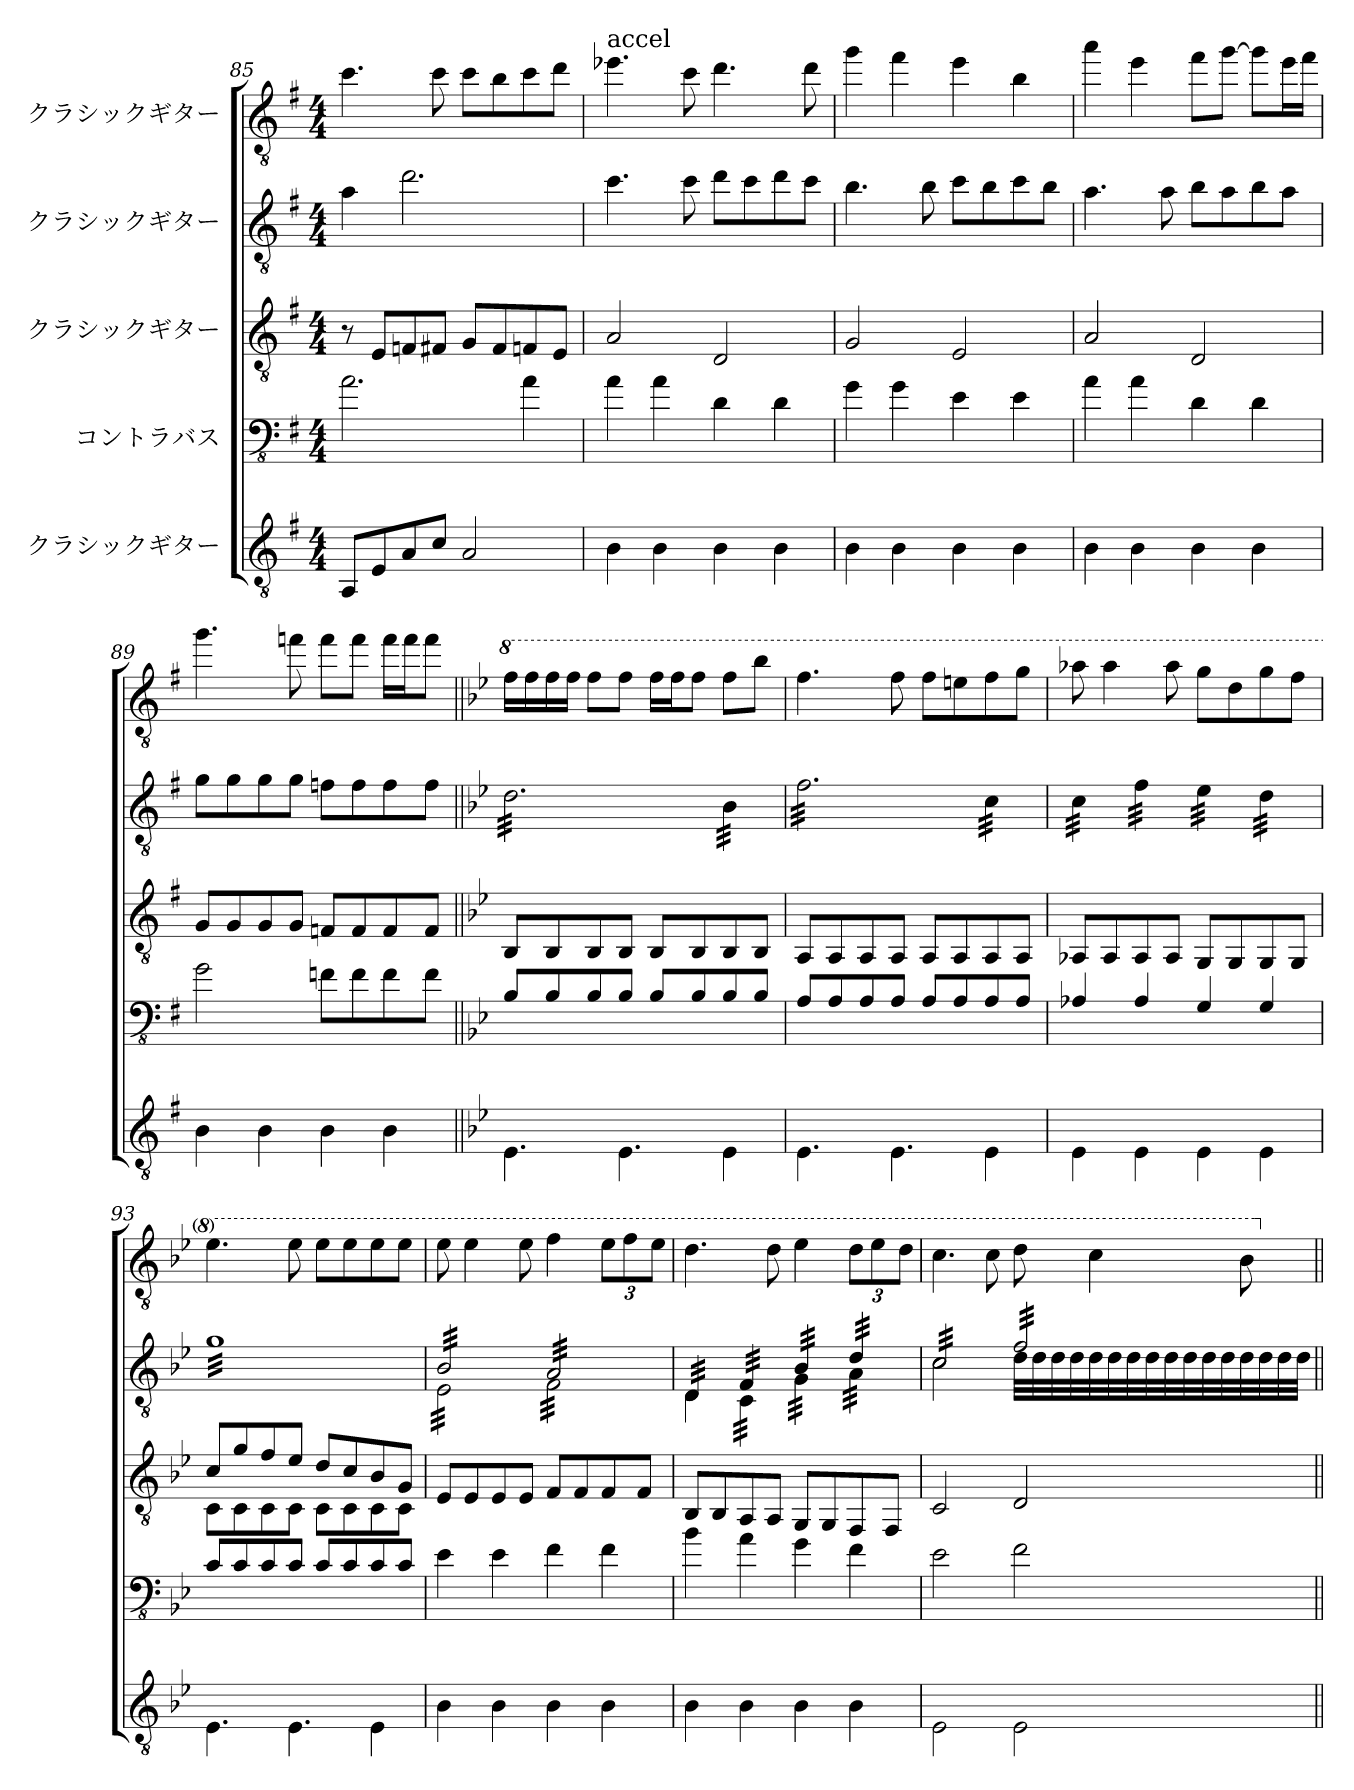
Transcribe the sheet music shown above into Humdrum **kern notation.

**kern	**kern	**kern	**kern	**kern
*part5	*part4	*part3	*part2	*part1
*staff5	*staff4	*staff3	*staff2	*staff1
*I"クラシックギター	*I"コントラバス	*I"クラシックギター	*I"クラシックギター	*I"クラシックギター
*clefGv2	*clefFv4	*clefGv2	*clefGv2	*clefGv2
*	*ITrd7c12	*	*	*
*k[f#]	*k[f#]	*k[f#]	*k[f#]	*k[f#]
*M4/4	*M4/4	*M4/4	*M4/4	*M4/4
=85	=85	=85	=85	=85
8AA/L	2.AA\	8r	4a\	4.cc\
8E/	.	8E/L	.	.
8A/	.	8Fn/	2.dd\	.
8c/J	.	8F#X/J	.	8cc\
2A/	.	8G/L	.	8cc\L
.	.	8F#/	.	8b\
.	4AA\	8Fn/	.	8cc\
.	.	8E/J	.	8dd\J
=86	=86	=86	=86	=86
!	!	!	!	!LO:TX:a:t=accel
4B	4AA\	2A/	4.cc\	4.ee-X\
4B	4AA\	.	.	.
.	.	.	8cc\	8cc\
4B	4DD\	2D/	8dd\L	4.dd\
.	.	.	8cc\	.
4B	4DD\	.	8dd\	.
.	.	.	8cc\J	8dd\
!!LO:PB:g=z
=87	=87	=87	=87	=87
4B	4GG\	2G/	4.b\	4gg\
4B	4GG\	.	.	4ff#\
.	.	.	8b\	.
4B	4EE\	2E/	8cc\L	4ee\
.	.	.	8b\	.
4B	4EE\	.	8cc\	4b\
.	.	.	8b\J	.
=88	=88	=88	=88	=88
4B	4AA\	2A/	4.a\	4aa\
4B	4AA\	.	.	4ee\
.	.	.	8a\	.
4B	4DD\	2D/	8b\L	8ff#\L
.	.	.	8a\	[8gg\J
4B	4DD\	.	8b\	8gg\L]
.	.	.	8a\J	16ee\L
.	.	.	.	16ff#\JJ
=89	=89	=89	=89	=89
4B	2GG\	8G/L	8g\L	4.gg\
.	.	8G/	8g\	.
4B	.	8G/	8g\	.
.	.	8G/J	8g\J	8ffn\
4B	8FFn\L	8Fn/L	8fn\L	8ff\L
.	8FF\	8F/	8f\	8ff\J
4B	8FF\	8F/	8f\	16ff\LL
.	.	.	.	16ff\J
.	8FF\J	8F/J	8f\J	8ff\J
!!LO:LB:g=z
=90||	=90||	=90||	=90||	=90||
!!LO:REH:place=s1:a:B:fs=14:t=B2
*k[b-e-]	*k[b-e-]	*k[b-e-]	*k[b-e-]	*k[b-e-]
*	*	*	*8va	*
*	*	*	*	*8va
*	*	*	*	*MM110
*	*	*	*tremolo	*
4.E-\	8BBB-/L	8BB-/L	32dd\LLL	16ff\LL
.	.	.	32dd\	.
.	.	.	32dd\	16ff\
.	.	.	32dd\	.
.	8BBB-/	8BB-/	32dd\	16ff\
.	.	.	32dd\	.
.	.	.	32dd\	16ff\JJ
.	.	.	32dd\	.
.	8BBB-/	8BB-/	32dd\	8ff\L
.	.	.	32dd\	.
.	.	.	32dd\	.
.	.	.	32dd\	.
4.E-\	8BBB-/J	8BB-/J	32dd\	8ff\J
.	.	.	32dd\	.
.	.	.	32dd\	.
.	.	.	32dd\	.
.	8BBB-/L	8BB-/L	32dd\	16ff\LL
.	.	.	32dd\	.
.	.	.	32dd\	16ff\J
.	.	.	32dd\	.
.	8BBB-/	8BB-/	32dd\	8ff\J
.	.	.	32dd\	.
.	.	.	32dd\	.
.	.	.	32dd\JJJ	.
4E-\	8BBB-/	8BB-/	32b-\LLL	8ff\L
.	.	.	32b-\	.
.	.	.	32b-\	.
.	.	.	32b-\	.
.	8BBB-/J	8BB-/J	32b-\	8bb-\J
.	.	.	32b-\	.
.	.	.	32b-\	.
.	.	.	32b-\JJJ	.
=91	=91	=91	=91	=91
4.E-\	8AAA/L	8AA/L	32ff\LLL	4.ff\
.	.	.	32ff\	.
.	.	.	32ff\	.
.	.	.	32ff\	.
.	8AAA/	8AA/	32ff\	.
.	.	.	32ff\	.
.	.	.	32ff\	.
.	.	.	32ff\	.
.	8AAA/	8AA/	32ff\	.
.	.	.	32ff\	.
.	.	.	32ff\	.
.	.	.	32ff\	.
4.E-\	8AAA/J	8AA/J	32ff\	8ff\
.	.	.	32ff\	.
.	.	.	32ff\	.
.	.	.	32ff\	.
.	8AAA/L	8AA/L	32ff\	8ff\L
.	.	.	32ff\	.
.	.	.	32ff\	.
.	.	.	32ff\	.
.	8AAA/	8AA/	32ff\	8een\
.	.	.	32ff\	.
.	.	.	32ff\	.
.	.	.	32ff\JJJ	.
4E-\	8AAA/	8AA/	32cc\LLL	8ff\
.	.	.	32cc\	.
.	.	.	32cc\	.
.	.	.	32cc\	.
.	8AAA/J	8AA/J	32cc\	8gg\J
.	.	.	32cc\	.
.	.	.	32cc\	.
.	.	.	32cc\JJJ	.
=92	=92	=92	=92	=92
4E-\	4AAA-X/	8AA-X/L	32cc\LLL	8aa-X\
.	.	.	32cc\	.
.	.	.	32cc\	.
.	.	.	32cc\	.
.	.	8AA-/	32cc\	4aa-\
.	.	.	32cc\	.
.	.	.	32cc\	.
.	.	.	32cc\JJJ	.
4E-\	4AAA-/	8AA-/	32ff\LLL	.
.	.	.	32ff\	.
.	.	.	32ff\	.
.	.	.	32ff\	.
.	.	8AA-/J	32ff\	8aa-\
.	.	.	32ff\	.
.	.	.	32ff\	.
.	.	.	32ff\JJJ	.
4E-\	4GGG/	8GG/L	32ee-\LLL	8gg\L
.	.	.	32ee-\	.
.	.	.	32ee-\	.
.	.	.	32ee-\	.
.	.	8GG/	32ee-\	8dd\
.	.	.	32ee-\	.
.	.	.	32ee-\	.
.	.	.	32ee-\JJJ	.
4E-\	4GGG/	8GG/	32dd\LLL	8gg\
.	.	.	32dd\	.
.	.	.	32dd\	.
.	.	.	32dd\	.
.	.	8GG/J	32dd\	8ff\J
.	.	.	32dd\	.
.	.	.	32dd\	.
.	.	.	32dd\JJJ	.
!!LO:PB:g=z
=93	=93	=93	=93	=93
*	*	*^	*	*
4.E-\	8CC/L	8C\L	8c/L	32ggLLL	4.ee-\
.	.	.	.	32gg	.
.	.	.	.	32gg	.
.	.	.	.	32gg	.
.	8CC/	8C\	8g/	32gg	.
.	.	.	.	32gg	.
.	.	.	.	32gg	.
.	.	.	.	32gg	.
.	8CC/	8C\	8f/	32gg	.
.	.	.	.	32gg	.
.	.	.	.	32gg	.
.	.	.	.	32gg	.
4.E-\	8CC/J	8C\J	8e-/J	32gg	8ee-\
.	.	.	.	32gg	.
.	.	.	.	32gg	.
.	.	.	.	32gg	.
.	8CC/L	8C\L	8d/L	32gg	8ee-\L
.	.	.	.	32gg	.
.	.	.	.	32gg	.
.	.	.	.	32gg	.
.	8CC/	8C\	8c/	32gg	8ee-\
.	.	.	.	32gg	.
.	.	.	.	32gg	.
.	.	.	.	32gg	.
4E-\	8CC/	8C\	8B-/	32gg	8ee-\
.	.	.	.	32gg	.
.	.	.	.	32gg	.
.	.	.	.	32gg	.
.	8CC/J	8C\J	8G/J	32gg	8ee-\J
.	.	.	.	32gg	.
.	.	.	.	32gg	.
.	.	.	.	32ggJJJ	.
*	*	*v	*v	*	*
=94	=94	=94	=94	=94
*	*	*	*^	*
4B-	4EE-\	8E-/L	32b-/LLL	32e-\LLL	8ee-\
.	.	.	32b-/	32e-\	.
.	.	.	32b-/	32e-\	.
.	.	.	32b-/	32e-\	.
.	.	8E-/	32b-/	32e-\	4ee-\
.	.	.	32b-/	32e-\	.
.	.	.	32b-/	32e-\	.
.	.	.	32b-/	32e-\	.
4B-	4EE-\	8E-/	32b-/	32e-\	.
.	.	.	32b-/	32e-\	.
.	.	.	32b-/	32e-\	.
.	.	.	32b-/	32e-\	.
.	.	8E-/J	32b-/	32e-\	8ee-\
.	.	.	32b-/	32e-\	.
.	.	.	32b-/	32e-\	.
.	.	.	32b-/JJJ	32e-\JJJ	.
4B-	4FF\	8F/L	32a/LLL	32f\LLL	4ff\
.	.	.	32a/	32f\	.
.	.	.	32a/	32f\	.
.	.	.	32a/	32f\	.
.	.	8F/	32a/	32f\	.
.	.	.	32a/	32f\	.
.	.	.	32a/	32f\	.
.	.	.	32a/	32f\	.
*	*	*	*	*	*Xbrackettup
4B-	4FF\	8F/	32a/	32f\	12ee-\L
.	.	.	32a/	32f\	.
.	.	.	32a/	32f\	.
.	.	.	.	.	12ff\
.	.	.	32a/	32f\	.
.	.	8F/J	32a/	32f\	.
.	.	.	32a/	32f\	.
.	.	.	.	.	12ee-\J
.	.	.	32a/	32f\	.
.	.	.	32a/JJJ	32f\JJJ	.
=95	=95	=95	=95	=95	=95
4B-	4BB-\	8BB-/L	32d/LLL	4d\	4.dd\
.	.	.	32d/	.	.
.	.	.	32d/	.	.
.	.	.	32d/	.	.
.	.	8BB-/	32d/	.	.
.	.	.	32d/	.	.
.	.	.	32d/	.	.
.	.	.	32d/JJJ	.	.
4B-	4AA\	8AA/	32f/LLL	32c\LLL	.
.	.	.	32f/	32c\	.
.	.	.	32f/	32c\	.
.	.	.	32f/	32c\	.
.	.	8AA/J	32f/	32c\	8dd\
.	.	.	32f/	32c\	.
.	.	.	32f/	32c\	.
.	.	.	32f/JJJ	32c\JJJ	.
4B-	4GG\	8GG/L	32b-/LLL	32g\LLL	4ee-\
.	.	.	32b-/	32g\	.
.	.	.	32b-/	32g\	.
.	.	.	32b-/	32g\	.
.	.	8GG/	32b-/	32g\	.
.	.	.	32b-/	32g\	.
.	.	.	32b-/	32g\	.
.	.	.	32b-/JJJ	32g\JJJ	.
4B-	4FF\	8FF/	32dd/LLL	32a\LLL	12dd\L
.	.	.	32dd/	32a\	.
.	.	.	32dd/	32a\	.
.	.	.	.	.	12ee-\
.	.	.	32dd/	32a\	.
.	.	8FF/J	32dd/	32a\	.
.	.	.	32dd/	32a\	.
.	.	.	.	.	12dd\J
.	.	.	32dd/	32a\	.
.	.	.	32dd/JJJ	32a\JJJ	.
=96	=96	=96	=96	=96	=96
2E-\	2EE-\	2C/	32cc/LLL	2cc\	4.cc\
.	.	.	32cc/	.	.
.	.	.	32cc/	.	.
.	.	.	32cc/	.	.
.	.	.	32cc/	.	.
.	.	.	32cc/	.	.
.	.	.	32cc/	.	.
.	.	.	32cc/	.	.
.	.	.	32cc/	.	.
.	.	.	32cc/	.	.
.	.	.	32cc/	.	.
.	.	.	32cc/	.	.
.	.	.	32cc/	.	8cc\
.	.	.	32cc/	.	.
.	.	.	32cc/	.	.
.	.	.	32cc/JJJ	.	.
2E-\	2FF\	2D/	32ff/LLL	32dd\LLL	8dd\
.	.	.	32ff/	32dd\	.
.	.	.	32ff/	32dd\	.
.	.	.	32ff/	32dd\	.
.	.	.	32ff/	32dd\	4cc\
.	.	.	32ff/	32dd\	.
.	.	.	32ff/	32dd\	.
.	.	.	32ff/	32dd\	.
.	.	.	32ff/	32dd\	.
.	.	.	32ff/	32dd\	.
.	.	.	32ff/	32dd\	.
.	.	.	32ff/	32dd\	.
.	.	.	32ff/	32dd\	8b-\
.	.	.	32ff/	32dd\	.
.	.	.	32ff/	32dd\	.
.	.	.	32ff/JJJ	32dd\JJJ	.
*	*	*	*Xtremolo	*	*
*	*	*	*v	*v	*
*	*	*	*X8va	*
*	*	*	*	*X8va
=||	=||	=||	=||	=||
*-	*-	*-	*-	*-
